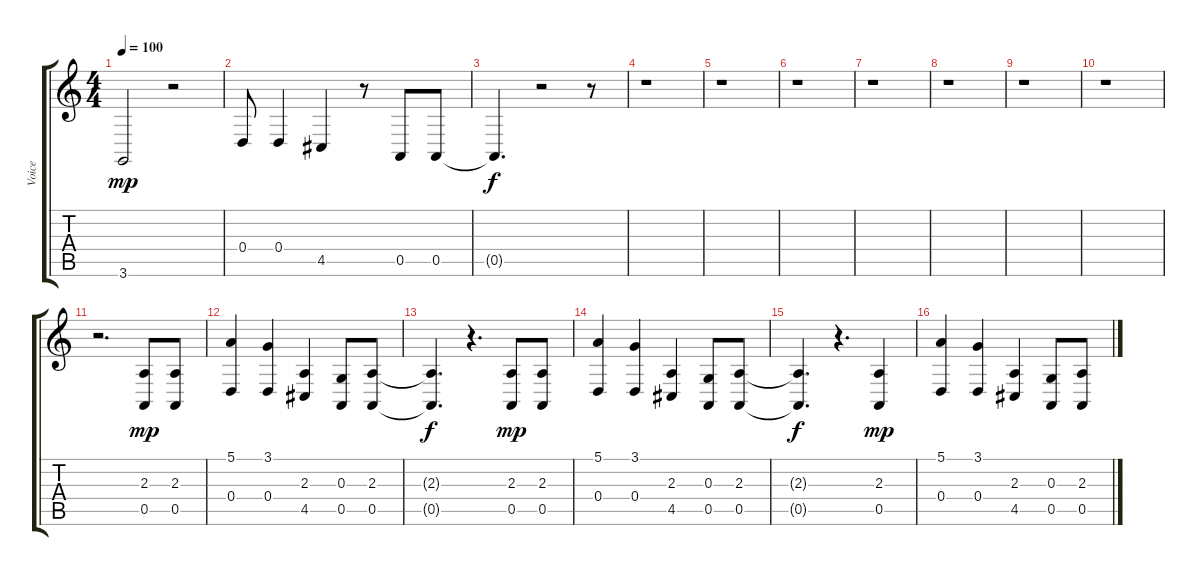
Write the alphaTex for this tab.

\track ("Voice" "Voice") {instrument lead6voice}
\staff {score tabs}
\tuning (E4 B3 G3 D3 A2 E2) {hide}
\ts (4 4)
\tempo 100
\clef g2
\ks c
3.6.2{dy mp} r.2 |
0.4.8 0.4.4 4.5.4 r.8 0.5.8 0.5.8 |
0.5{t}.4{d dy f} r.2 r.8 |
r.1 |
r.1 |
r.1 |
r.1 |
r.1 |
r.1 |
r.1 |
r.2{d} (2.3 0.5).8{dy mp} (2.3 0.5).8 |
(5.1 0.4).4 (3.1 0.4).4 (2.3 4.5).4 (0.3 0.5).8 (2.3 0.5).8 |
(2.3{t} 0.5{t}).4{d dy f} r.4{d} (2.3 0.5).8{dy mp} (2.3 0.5).8 |
(5.1 0.4).4 (3.1 0.4).4 (2.3 4.5).4 (0.3 0.5).8 (2.3 0.5).8 |
(2.3{t} 0.5{t}).4{d dy f} r.4{d} (2.3 0.5).4{dy mp} |
(5.1 0.4).4 (3.1 0.4).4 (2.3 4.5).4 (0.3 0.5).8 (2.3 0.5).8
